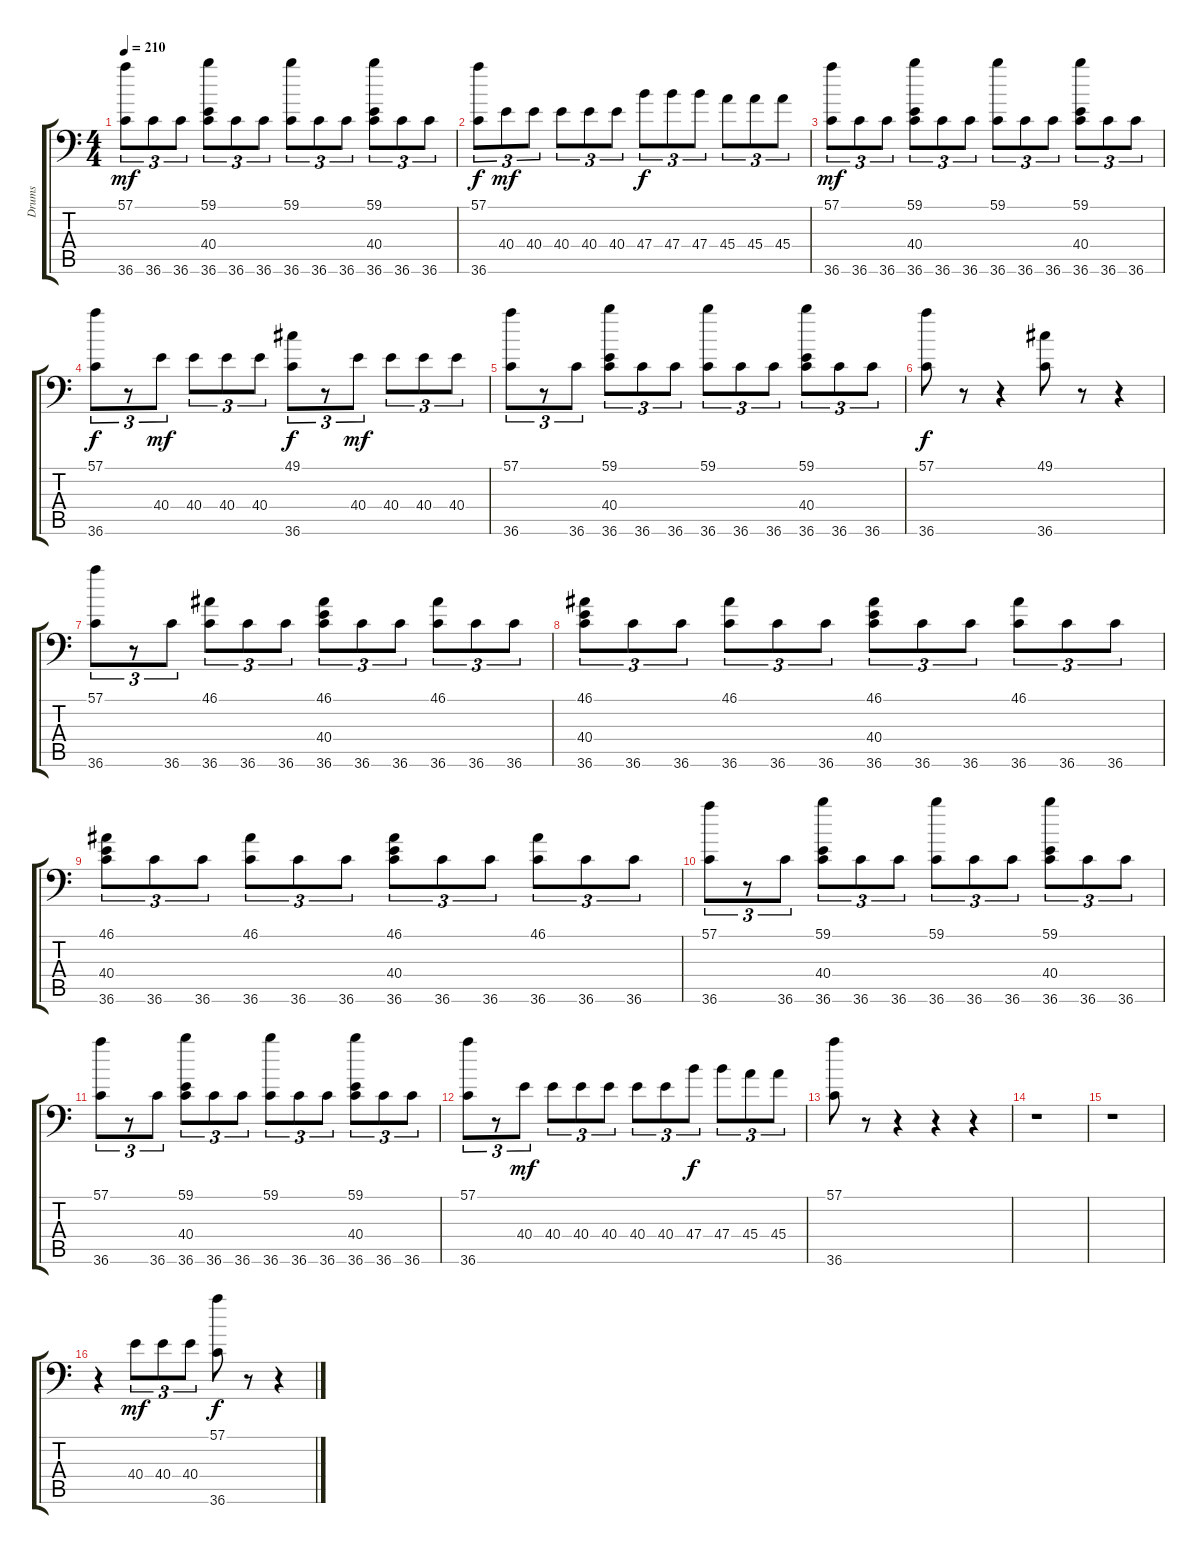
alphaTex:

\track ("Drums" "Drums") {instrument acousticgrandpiano}
\staff {score tabs}
\tuning (C-1 C-1 C-1 C-1 C-1 C-1) {hide}
\ts (4 4)
\tempo 210
\clef f4
\ks c
(57.1 36.6).8{tu (3 2) dy mf} 36.6.8{tu (3 2)} 36.6.8{tu (3 2)} (59.1 40.4 36.6).8{tu (3 2)} 36.6.8{tu (3 2)} 36.6.8{tu (3 2)} (59.1 36.6).8{tu (3 2)} 36.6.8{tu (3 2)} 36.6.8{tu (3 2)} (59.1 40.4 36.6).8{tu (3 2)} 36.6.8{tu (3 2)} 36.6.8{tu (3 2)} |
(57.1 36.6).8{tu (3 2) dy f} 40.4.8{tu (3 2) dy mf} 40.4.8{tu (3 2)} 40.4.8{tu (3 2)} 40.4.8{tu (3 2)} 40.4.8{tu (3 2)} 47.4.8{tu (3 2) dy f} 47.4.8{tu (3 2)} 47.4.8{tu (3 2)} 45.4.8{tu (3 2)} 45.4.8{tu (3 2)} 45.4.8{tu (3 2)} |
(57.1 36.6).8{tu (3 2) dy mf} 36.6.8{tu (3 2)} 36.6.8{tu (3 2)} (59.1 40.4 36.6).8{tu (3 2)} 36.6.8{tu (3 2)} 36.6.8{tu (3 2)} (59.1 36.6).8{tu (3 2)} 36.6.8{tu (3 2)} 36.6.8{tu (3 2)} (59.1 40.4 36.6).8{tu (3 2)} 36.6.8{tu (3 2)} 36.6.8{tu (3 2)} |
(57.1 36.6).8{tu (3 2) dy f} r.8{tu (3 2)} 40.4.8{tu (3 2) dy mf} 40.4.8{tu (3 2)} 40.4.8{tu (3 2)} 40.4.8{tu (3 2)} (49.1 36.6).8{tu (3 2) dy f} r.8{tu (3 2)} 40.4.8{tu (3 2) dy mf} 40.4.8{tu (3 2)} 40.4.8{tu (3 2)} 40.4.8{tu (3 2)} |
(57.1 36.6).8{tu (3 2)} r.8{tu (3 2)} 36.6.8{tu (3 2)} (59.1 40.4 36.6).8{tu (3 2)} 36.6.8{tu (3 2)} 36.6.8{tu (3 2)} (59.1 36.6).8{tu (3 2)} 36.6.8{tu (3 2)} 36.6.8{tu (3 2)} (59.1 40.4 36.6).8{tu (3 2)} 36.6.8{tu (3 2)} 36.6.8{tu (3 2)} |
(57.1 36.6).8{dy f} r.8 r.4 (49.1 36.6).8 r.8 r.4 |
(57.1 36.6).8{tu (3 2)} r.8{tu (3 2)} 36.6.8{tu (3 2)} (46.1 36.6).8{tu (3 2)} 36.6.8{tu (3 2)} 36.6.8{tu (3 2)} (46.1 40.4 36.6).8{tu (3 2)} 36.6.8{tu (3 2)} 36.6.8{tu (3 2)} (46.1 36.6).8{tu (3 2)} 36.6.8{tu (3 2)} 36.6.8{tu (3 2)} |
(46.1 40.4 36.6).8{tu (3 2)} 36.6.8{tu (3 2)} 36.6.8{tu (3 2)} (46.1 36.6).8{tu (3 2)} 36.6.8{tu (3 2)} 36.6.8{tu (3 2)} (46.1 40.4 36.6).8{tu (3 2)} 36.6.8{tu (3 2)} 36.6.8{tu (3 2)} (46.1 36.6).8{tu (3 2)} 36.6.8{tu (3 2)} 36.6.8{tu (3 2)} |
(46.1 40.4 36.6).8{tu (3 2)} 36.6.8{tu (3 2)} 36.6.8{tu (3 2)} (46.1 36.6).8{tu (3 2)} 36.6.8{tu (3 2)} 36.6.8{tu (3 2)} (46.1 40.4 36.6).8{tu (3 2)} 36.6.8{tu (3 2)} 36.6.8{tu (3 2)} (46.1 36.6).8{tu (3 2)} 36.6.8{tu (3 2)} 36.6.8{tu (3 2)} |
(57.1 36.6).8{tu (3 2)} r.8{tu (3 2)} 36.6.8{tu (3 2)} (59.1 40.4 36.6).8{tu (3 2)} 36.6.8{tu (3 2)} 36.6.8{tu (3 2)} (59.1 36.6).8{tu (3 2)} 36.6.8{tu (3 2)} 36.6.8{tu (3 2)} (59.1 40.4 36.6).8{tu (3 2)} 36.6.8{tu (3 2)} 36.6.8{tu (3 2)} |
(57.1 36.6).8{tu (3 2)} r.8{tu (3 2)} 36.6.8{tu (3 2)} (59.1 40.4 36.6).8{tu (3 2)} 36.6.8{tu (3 2)} 36.6.8{tu (3 2)} (59.1 36.6).8{tu (3 2)} 36.6.8{tu (3 2)} 36.6.8{tu (3 2)} (59.1 40.4 36.6).8{tu (3 2)} 36.6.8{tu (3 2)} 36.6.8{tu (3 2)} |
(57.1 36.6).8{tu (3 2)} r.8{tu (3 2)} 40.4.8{tu (3 2) dy mf} 40.4.8{tu (3 2)} 40.4.8{tu (3 2)} 40.4.8{tu (3 2)} 40.4.8{tu (3 2)} 40.4.8{tu (3 2)} 47.4.8{tu (3 2) dy f} 47.4.8{tu (3 2)} 45.4.8{tu (3 2)} 45.4.8{tu (3 2)} |
(57.1 36.6).8 r.8 r.4 r.4 r.4 |
r.1 |
r.1 |
r.4 40.4.8{tu (3 2) dy mf} 40.4.8{tu (3 2)} 40.4.8{tu (3 2)} (57.1 36.6).8{dy f} r.8 r.4
